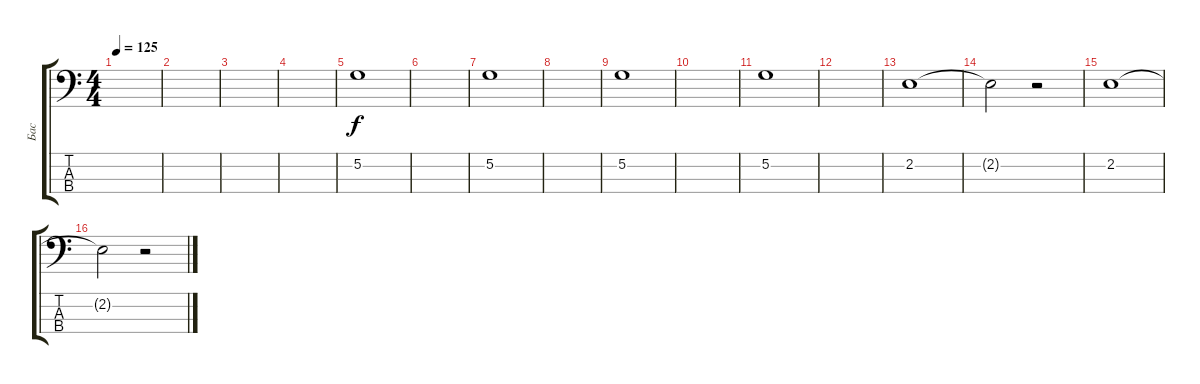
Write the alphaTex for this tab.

\track ("Бас" "Бас") {instrument electricbassfinger}
\staff {score tabs}
\tuning (G2 D2 A1 E1) {hide}
\ts (4 4)
\tempo 125
\clef f4
\ks c
|
|
|
|
5.2.1 |
|
5.2.1 |
|
5.2.1 |
|
5.2.1 |
|
2.2.1 |
2.2{t}.2 r.2 |
2.2.1 |
2.2{t}.2 r.2
